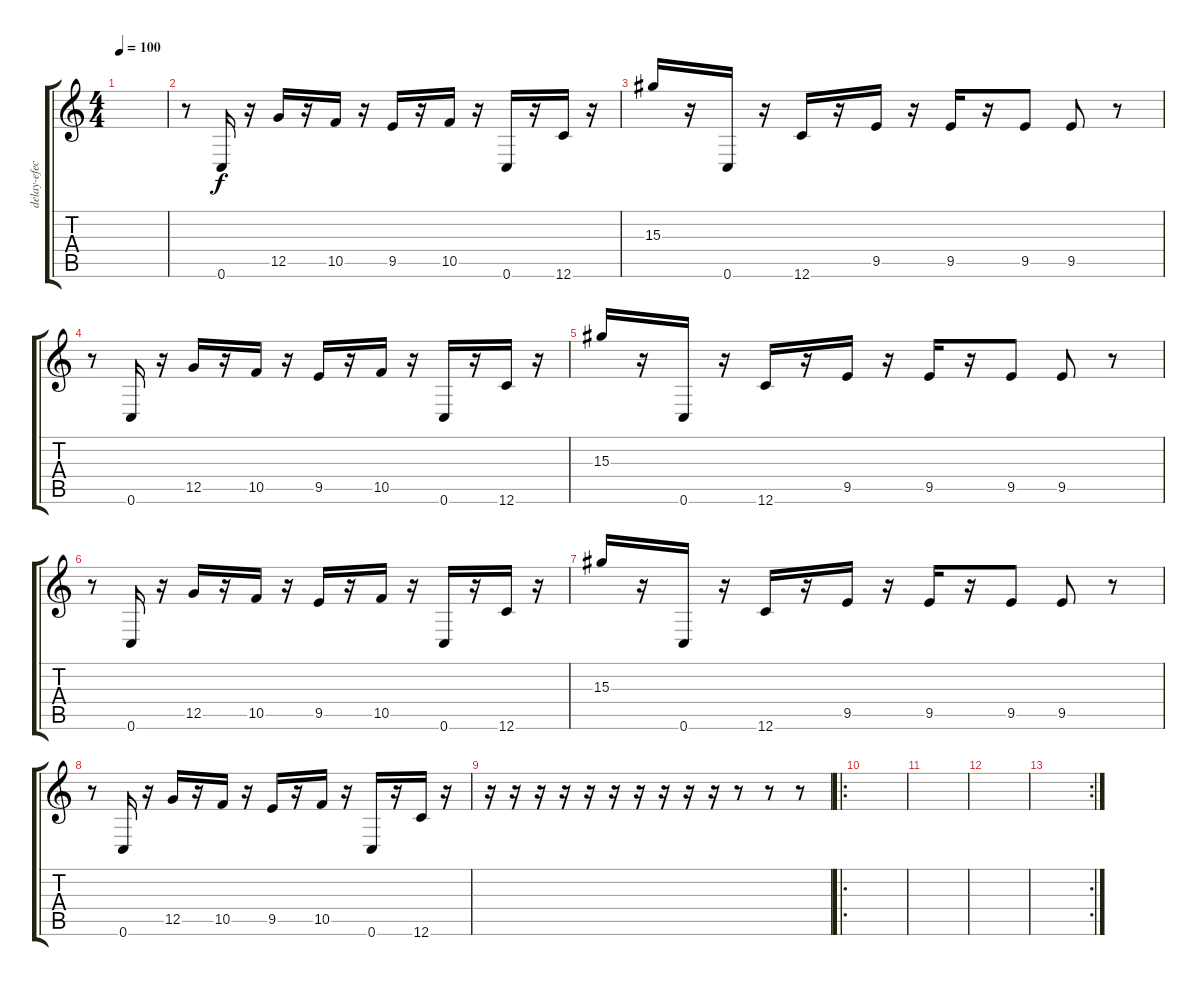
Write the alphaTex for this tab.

\track ("delay-efect" "delay-efec") {instrument electricguitarclean}
\staff {score tabs}
\tuning (D4 A3 F3 C3 G2 C2) {hide}
\ts (4 4)
\tempo 100
\clef g2
\ks c
|
r.8 0.6.16 r.16 12.5.16 r.16 10.5.16 r.16 9.5.16 r.16 10.5.16 r.16 0.6.16 r.16 12.6.16 r.16 |
15.3.16 r.16 0.6.16 r.16 12.6.16 r.16 9.5.16 r.16 9.5.16 r.16 9.5.8 9.5.8 r.8 |
r.8 0.6.16 r.16 12.5.16 r.16 10.5.16 r.16 9.5.16 r.16 10.5.16 r.16 0.6.16 r.16 12.6.16 r.16 |
15.3.16 r.16 0.6.16 r.16 12.6.16 r.16 9.5.16 r.16 9.5.16 r.16 9.5.8 9.5.8 r.8 |
r.8 0.6.16 r.16 12.5.16 r.16 10.5.16 r.16 9.5.16 r.16 10.5.16 r.16 0.6.16 r.16 12.6.16 r.16 |
15.3.16 r.16 0.6.16 r.16 12.6.16 r.16 9.5.16 r.16 9.5.16 r.16 9.5.8 9.5.8 r.8 |
r.8 0.6.16 r.16 12.5.16 r.16 10.5.16 r.16 9.5.16 r.16 10.5.16 r.16 0.6.16 r.16 12.6.16 r.16 |
r.16 r.16 r.16 r.16 r.16 r.16 r.16 r.16 r.16 r.16 r.8 r.8 r.8 |
\ro
|
|
|
\rc 2
